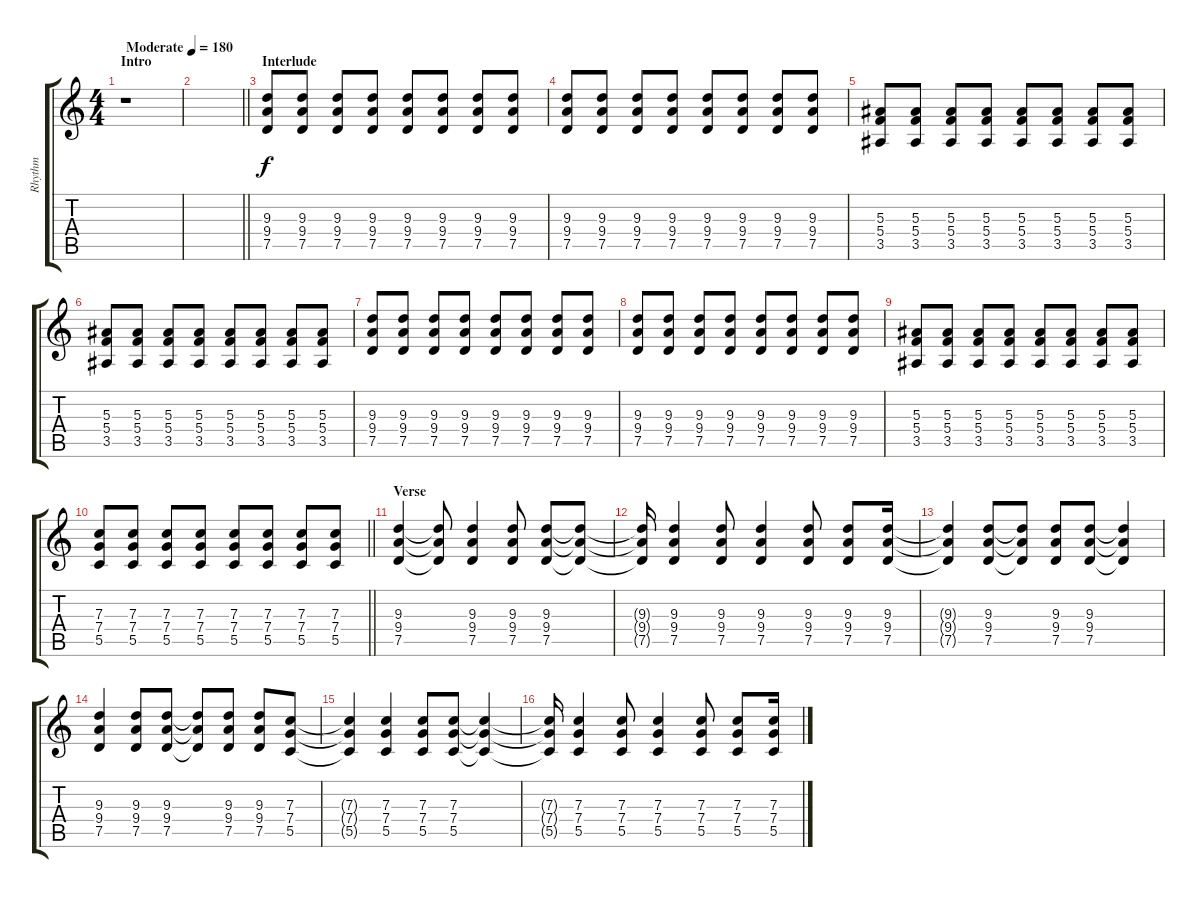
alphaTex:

\track ("Rhythm" "Rhythm") {instrument acousticguitarsteel}
\staff {score tabs}
\tuning (D4 A3 F3 C3 G2 C2) {hide}
\ts (4 4)
\section ("" "Intro")
\tempo (180 "Moderate")
\clef g2
\ks c
r.1{dy f instrument acousticguitarsteel} |
\barLineRight lightlight
|
\section ("" "Interlude")
(9.3 9.4 7.5).8 (9.3 9.4 7.5).8 (9.3 9.4 7.5).8 (9.3 9.4 7.5).8 (9.3 9.4 7.5).8 (9.3 9.4 7.5).8 (9.3 9.4 7.5).8 (9.3 9.4 7.5).8 |
(9.3 9.4 7.5).8 (9.3 9.4 7.5).8 (9.3 9.4 7.5).8 (9.3 9.4 7.5).8 (9.3 9.4 7.5).8 (9.3 9.4 7.5).8 (9.3 9.4 7.5).8 (9.3 9.4 7.5).8 |
(5.3 5.4 3.5).8 (5.3 5.4 3.5).8 (5.3 5.4 3.5).8 (5.3 5.4 3.5).8 (5.3 5.4 3.5).8 (5.3 5.4 3.5).8 (5.3 5.4 3.5).8 (5.3 5.4 3.5).8 |
(5.3 5.4 3.5).8 (5.3 5.4 3.5).8 (5.3 5.4 3.5).8 (5.3 5.4 3.5).8 (5.3 5.4 3.5).8 (5.3 5.4 3.5).8 (5.3 5.4 3.5).8 (5.3 5.4 3.5).8 |
(9.3 9.4 7.5).8 (9.3 9.4 7.5).8 (9.3 9.4 7.5).8 (9.3 9.4 7.5).8 (9.3 9.4 7.5).8 (9.3 9.4 7.5).8 (9.3 9.4 7.5).8 (9.3 9.4 7.5).8 |
(9.3 9.4 7.5).8 (9.3 9.4 7.5).8 (9.3 9.4 7.5).8 (9.3 9.4 7.5).8 (9.3 9.4 7.5).8 (9.3 9.4 7.5).8 (9.3 9.4 7.5).8 (9.3 9.4 7.5).8 |
(5.3 5.4 3.5).8 (5.3 5.4 3.5).8 (5.3 5.4 3.5).8 (5.3 5.4 3.5).8 (5.3 5.4 3.5).8 (5.3 5.4 3.5).8 (5.3 5.4 3.5).8 (5.3 5.4 3.5).8 |
\barLineRight lightlight
(7.3 7.4 5.5).8 (7.3 7.4 5.5).8 (7.3 7.4 5.5).8 (7.3 7.4 5.5).8 (7.3 7.4 5.5).8 (7.3 7.4 5.5).8 (7.3 7.4 5.5).8 (7.3 7.4 5.5).8 |
\section ("" "Verse")
(9.3 9.4 7.5).4 (9.3{t} 9.4{t} 7.5{t}).8 (9.3 9.4 7.5).4 (9.3 9.4 7.5).8 (9.3 9.4 7.5).8 (9.3{t} 9.4{t} 7.5{t}).8 |
(9.3{t} 9.4{t} 7.5{t}).16 (9.3 9.4 7.5).4 (9.3 9.4 7.5).8 (9.3 9.4 7.5).4 (9.3 9.4 7.5).8 (9.3 9.4 7.5).8 (9.3 9.4 7.5).16 |
(9.3{t} 9.4{t} 7.5{t}).4 (9.3 9.4 7.5).8 (9.3{t} 9.4{t} 7.5{t}).8 (9.3 9.4 7.5).8 (9.3 9.4 7.5).8 (9.3{t} 9.4{t} 7.5{t}).4 |
(9.3 9.4 7.5).4 (9.3 9.4 7.5).8 (9.3 9.4 7.5).8 (9.3{t} 9.4{t} 7.5{t}).8 (9.3 9.4 7.5).8 (9.3 9.4 7.5).8 (7.3 7.4 5.5).8 |
(7.3{t} 7.4{t} 5.5{t}).4 (7.3 7.4 5.5).4 (7.3 7.4 5.5).8 (7.3 7.4 5.5).8 (7.3{t} 7.4{t} 5.5{t}).4 |
(7.3{t} 7.4{t} 5.5{t}).16 (7.3 7.4 5.5).4 (7.3 7.4 5.5).8 (7.3 7.4 5.5).4 (7.3 7.4 5.5).8 (7.3 7.4 5.5).8 (7.3 7.4 5.5).16
